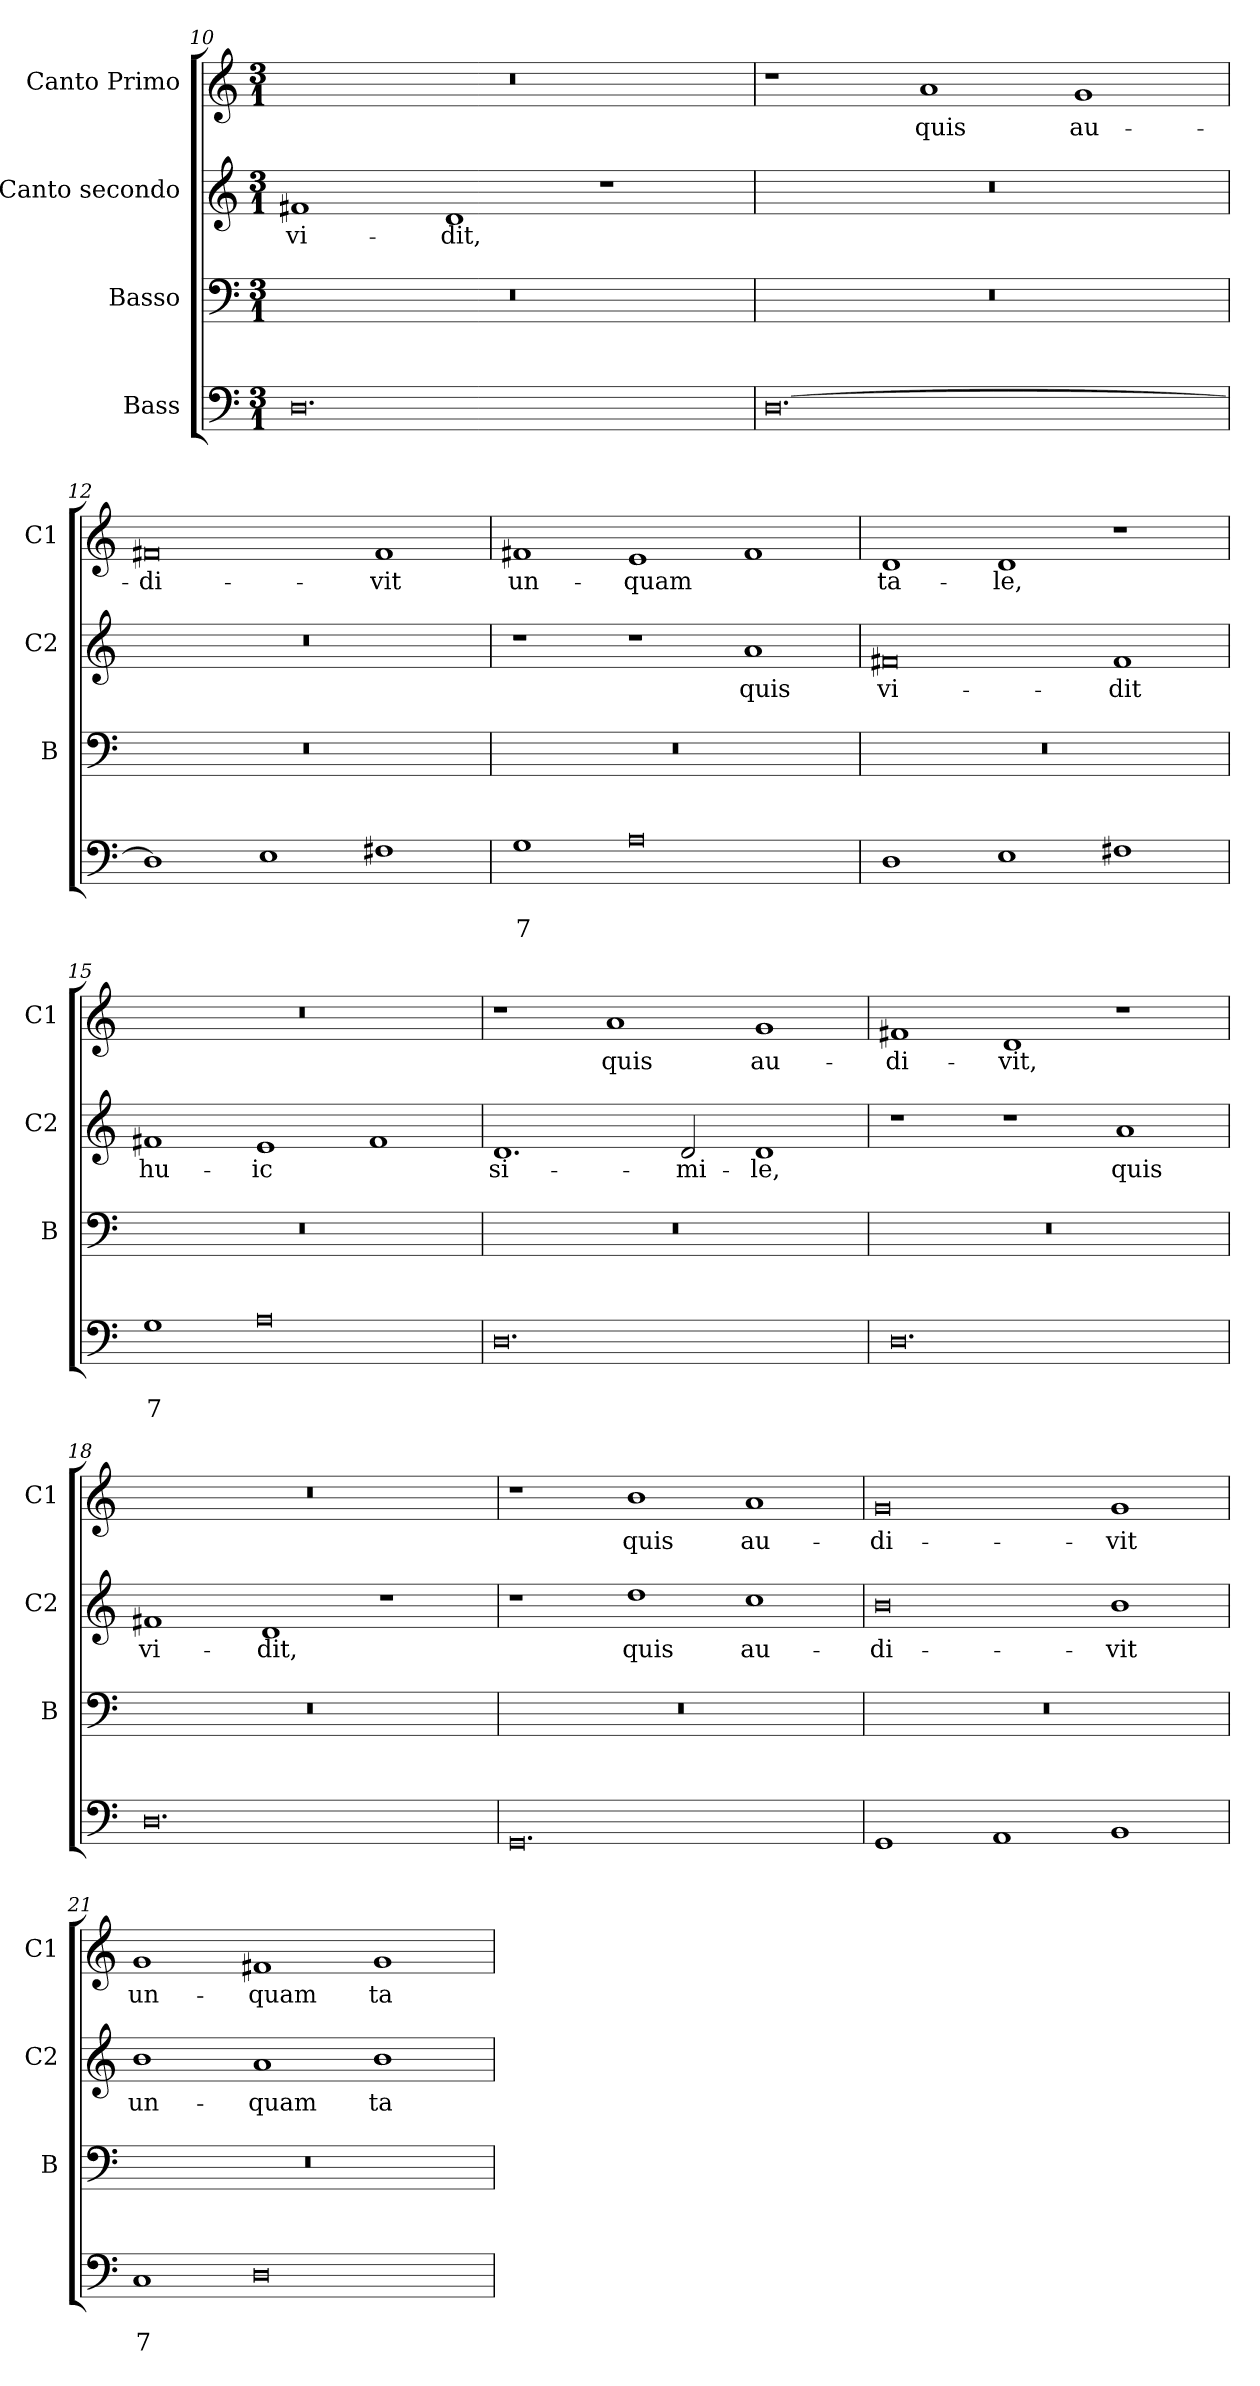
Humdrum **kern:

**kern	**text	**text	**kern	**kern	**text	**kern	**text
*part4	*part4	*part4	*part3	*part2	*part2	*part1	*part1
*staff4	*staff4	*staff4	*staff3	*staff2	*staff2	*staff1	*staff1
*I"Bass	*	*	*I"Basso	*I"Canto  secondo	*	*I"Canto  Primo	*
*	*	*	*I'B	*I'C2	*	*I'C1	*
*clefF4	*	*	*clefF4	*clefG2	*	*clefG2	*
*k[]	*	*	*k[]	*k[]	*	*k[]	*
*C:	*	*	*C:	*C:	*	*C:	*
*M3/1	*	*	*M3/1	*M3/1	*	*M3/1	*
=10	=10	=10	=10	=10	=10	=10	=10
!	!	!	!	!	!LO:LY:b	!	!
0.D	.	.	0.r	1f#X	vi-	0.r	.
!	!	!	!	!	!LO:LY:b	!	!
.	.	.	.	1d	-dit,	.	.
.	.	.	.	1r	.	.	.
=11	=11	=11	=11	=11	=11	=11	=11
[0.D	.	.	0.r	0.r	.	1r	.
!	!	!	!	!	!	!	!LO:LY:b
.	.	.	.	.	.	1a	quis
!	!	!	!	!	!	!	!LO:LY:b
.	.	.	.	.	.	1g	au-
=12	=12	=12	=12	=12	=12	=12	=12
!	!	!	!	!	!	!	!LO:LY:b
1D]	.	.	0.r	0.r	.	0f#X	-di-
1E	.	.	.	.	.	.	.
!	!	!	!	!	!	!	!LO:LY:b
1F#X	.	.	.	.	.	1f#	-vit
=13	=13	=13	=13	=13	=13	=13	=13
!	!	!LO:LY:b	!	!	!	!	!LO:LY:b
1G	.	7	0.r	1r	.	1f#X	un-
!	!	!	!	!	!	!	!LO:LY:b
0A	.	.	.	1r	.	1e	-quam
!	!	!	!	!	!LO:LY:b	!	!
.	.	.	.	1a	quis	1f#	.
=14	=14	=14	=14	=14	=14	=14	=14
!	!	!	!	!	!LO:LY:b	!	!LO:LY:b
1D	.	.	0.r	0f#X	vi-	1d	ta-
!	!	!	!	!	!	!	!LO:LY:b
1E	.	.	.	.	.	1d	-le,
!	!	!	!	!	!LO:LY:b	!	!
1F#X	.	.	.	1f#	-dit	1r	.
=15	=15	=15	=15	=15	=15	=15	=15
!	!	!LO:LY:b	!	!	!LO:LY:b	!	!
1G	.	7	0.r	1f#X	hu-	0.r	.
!	!	!	!	!	!LO:LY:b	!	!
0A	.	.	.	1e	-ic	.	.
.	.	.	.	1f#	.	.	.
=16	=16	=16	=16	=16	=16	=16	=16
!	!	!	!	!	!LO:LY:b	!	!
0.D	.	.	0.r	1.d	si-	1r	.
!	!	!	!	!	!	!	!LO:LY:b
.	.	.	.	.	.	1a	quis
!	!	!	!	!	!LO:LY:b	!	!
.	.	.	.	2d/	-mi-	.	.
!	!	!	!	!	!LO:LY:b	!	!LO:LY:b
.	.	.	.	1d	-le,	1g	au-
!!LO:LB:g=z
=17	=17	=17	=17	=17	=17	=17	=17
!	!	!	!	!	!	!	!LO:LY:b
0.D	.	.	0.r	1r	.	1f#X	-di-
!	!	!	!	!	!	!	!LO:LY:b
.	.	.	.	1r	.	1d	-vit,
!	!	!	!	!	!LO:LY:b	!	!
.	.	.	.	1a	quis	1r	.
=18	=18	=18	=18	=18	=18	=18	=18
!	!	!	!	!	!LO:LY:b	!	!
0.D	.	.	0.r	1f#X	vi-	0.r	.
!	!	!	!	!	!LO:LY:b	!	!
.	.	.	.	1d	-dit,	.	.
.	.	.	.	1r	.	.	.
=19	=19	=19	=19	=19	=19	=19	=19
0.GG	.	.	0.r	1r	.	1r	.
!	!	!	!	!	!LO:LY:b	!	!LO:LY:b
.	.	.	.	1dd	quis	1b	quis
!	!	!	!	!	!LO:LY:b	!	!LO:LY:b
.	.	.	.	1cc	au-	1a	au-
=20	=20	=20	=20	=20	=20	=20	=20
!	!	!	!	!	!LO:LY:b	!	!LO:LY:b
1GG	.	.	0.r	0b	-di-	0g	-di-
1AA	.	.	.	.	.	.	.
!	!	!	!	!	!LO:LY:b	!	!LO:LY:b
1BB	.	.	.	1b	-vit	1g	-vit
=21	=21	=21	=21	=21	=21	=21	=21
!	!	!LO:LY:b	!	!	!LO:LY:b	!	!LO:LY:b
1C	.	7	0.r	1b	un-	1g	un-
!	!	!	!	!	!LO:LY:b	!	!LO:LY:b
0D	.	.	.	1a	-quam	1f#X	-quam
!	!	!	!	!	!LO:LY:b	!	!LO:LY:b
.	.	.	.	1b	ta-	1g	ta-
=	=	=	=	=	=	=	=
*-	*-	*-	*-	*-	*-	*-	*-
